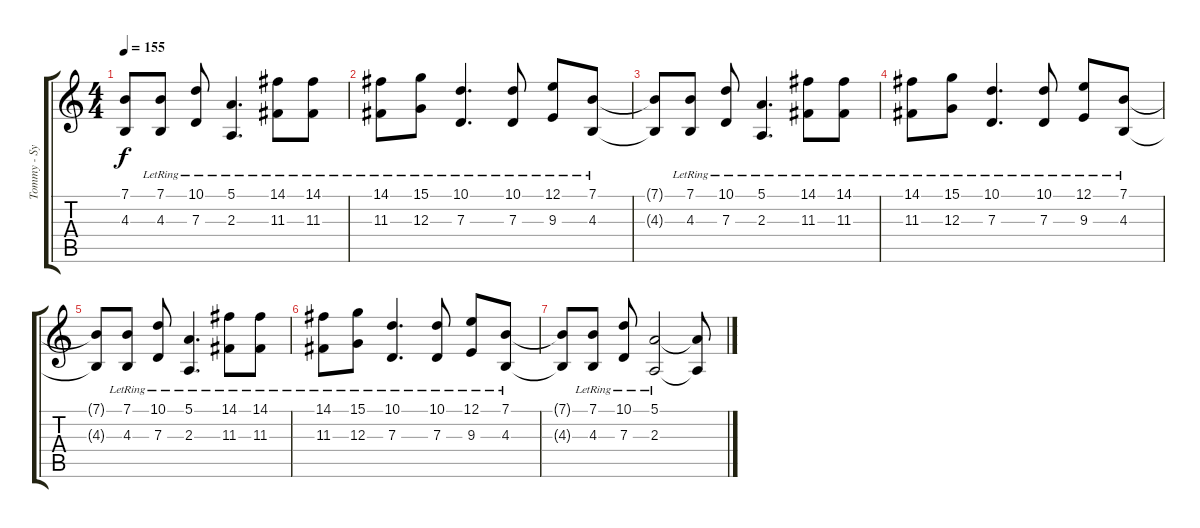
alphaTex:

\track ("Tommy - Synth" "Tommy - Sy") {instrument pad5bowed}
\staff {score tabs}
\tuning (E4 B3 G3 D3 A2 E2) {hide}
\ts (4 4)
\tempo 155
\clef g2
\ks c
(7.1{t} 4.3{t}).8{dy f} (7.1{lr} 4.3{lr}).8 (10.1{lr} 7.3{lr}).8 (5.1{lr} 2.3{lr}).4{d} (14.1{lr} 11.3{lr}).8 (14.1{lr} 11.3{lr}).8 |
(14.1{lr} 11.3{lr}).8 (15.1{lr} 12.3{lr}).8 (10.1{lr} 7.3{lr}).4{d} (10.1{lr} 7.3{lr}).8 (12.1{lr} 9.3{lr}).8 (7.1{lr} 4.3{lr}).8 |
(7.1{t} 4.3{t}).8 (7.1{lr} 4.3{lr}).8 (10.1{lr} 7.3{lr}).8 (5.1{lr} 2.3{lr}).4{d} (14.1{lr} 11.3{lr}).8 (14.1{lr} 11.3{lr}).8 |
(14.1{lr} 11.3{lr}).8 (15.1{lr} 12.3{lr}).8 (10.1{lr} 7.3{lr}).4{d} (10.1{lr} 7.3{lr}).8 (12.1{lr} 9.3{lr}).8 (7.1{lr} 4.3{lr}).8 |
(7.1{t} 4.3{t}).8 (7.1{lr} 4.3{lr}).8 (10.1{lr} 7.3{lr}).8 (5.1{lr} 2.3{lr}).4{d} (14.1{lr} 11.3{lr}).8 (14.1{lr} 11.3{lr}).8 |
(14.1{lr} 11.3{lr}).8 (15.1{lr} 12.3{lr}).8 (10.1{lr} 7.3{lr}).4{d} (10.1{lr} 7.3{lr}).8 (12.1{lr} 9.3{lr}).8 (7.1{lr} 4.3{lr}).8 |
(7.1{t} 4.3{t}).8 (7.1{lr} 4.3{lr}).8 (10.1{lr} 7.3{lr}).8 (5.1{lr} 2.3{lr}).2 (5.1{t} 2.3{t}).8
